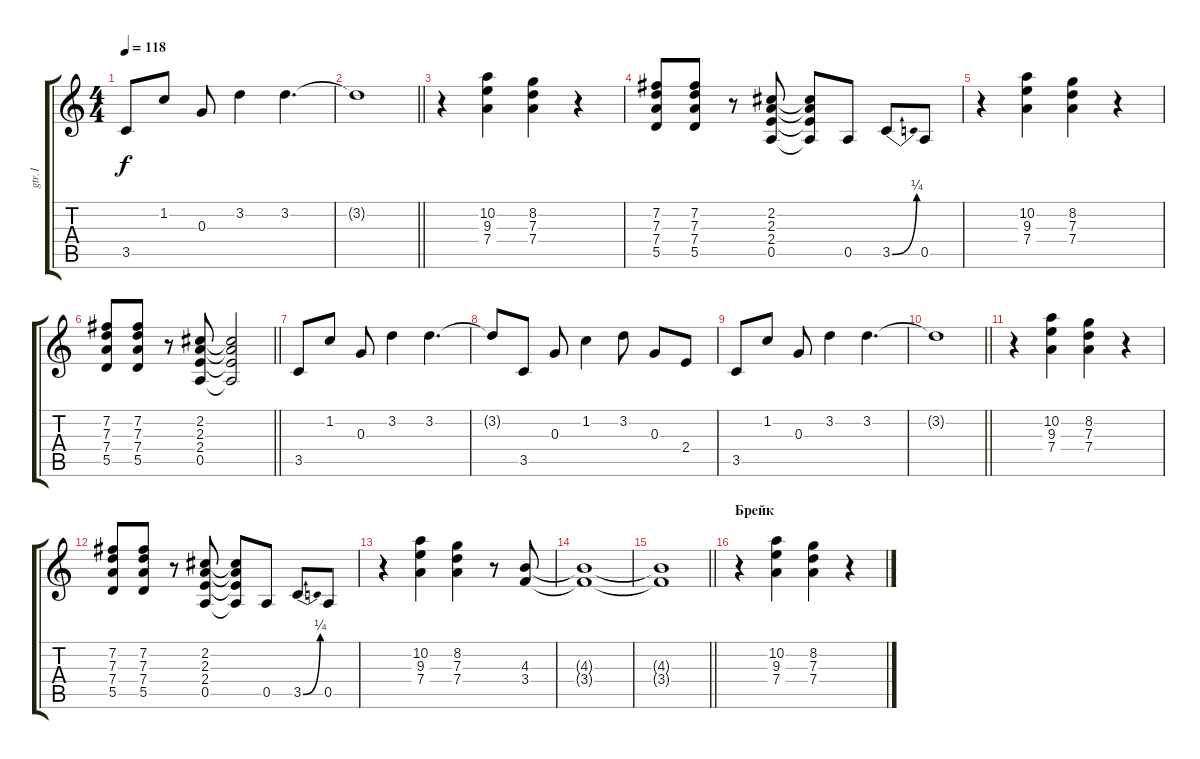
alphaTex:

\track ("gtr.1" "gtr.1") {instrument distortionguitar}
\staff {score tabs}
\tuning (E4 B3 G3 D3 A2 E2) {hide}
\ts (4 4)
\tempo 118
\clef g2
\ks c
3.5.8{dy f} 1.2.8 0.3.8 3.2.4 3.2.4{d} |
\barLineRight lightlight
3.2{t}.1 |
r.4 (10.2 9.3 7.4).4 (8.2 7.3 7.4).4 r.4 |
(7.2 7.3 7.4 5.5).8 (7.2 7.3 7.4 5.5).8 r.8 (2.2 2.3 2.4 0.5).8 (2.2{t} 2.3{t} 2.4{t} 0.5{t}).8 0.5.8 3.5{be (bend 0 0 60 1)}.8 0.5.8 |
r.4 (10.2 9.3 7.4).4 (8.2 7.3 7.4).4 r.4 |
\barLineRight lightlight
(7.2 7.3 7.4 5.5).8 (7.2 7.3 7.4 5.5).8 r.8 (2.2 2.3 2.4 0.5).8 (2.2{t} 2.3{t} 2.4{t} 0.5{t}).2 |
3.5.8 1.2.8 0.3.8 3.2.4 3.2.4{d} |
3.2{t}.8 3.5.8 0.3.8 1.2.4 3.2.8 0.3.8 2.4.8 |
3.5.8 1.2.8 0.3.8 3.2.4 3.2.4{d} |
\barLineRight lightlight
3.2{t}.1 |
r.4 (10.2 9.3 7.4).4 (8.2 7.3 7.4).4 r.4 |
(7.2 7.3 7.4 5.5).8 (7.2 7.3 7.4 5.5).8 r.8 (2.2 2.3 2.4 0.5).8 (2.2{t} 2.3{t} 2.4{t} 0.5{t}).8 0.5.8 3.5{be (bend 0 0 60 1)}.8 0.5.8 |
r.4 (10.2 9.3 7.4).4 (8.2 7.3 7.4).4 r.8 (4.3 3.4).8 |
(4.3{t} 3.4{t}).1 |
\barLineRight lightlight
(4.3{t} 3.4{t}).1 |
\section ("" "Брейк")
r.4 (10.2 9.3 7.4).4 (8.2 7.3 7.4).4 r.4
